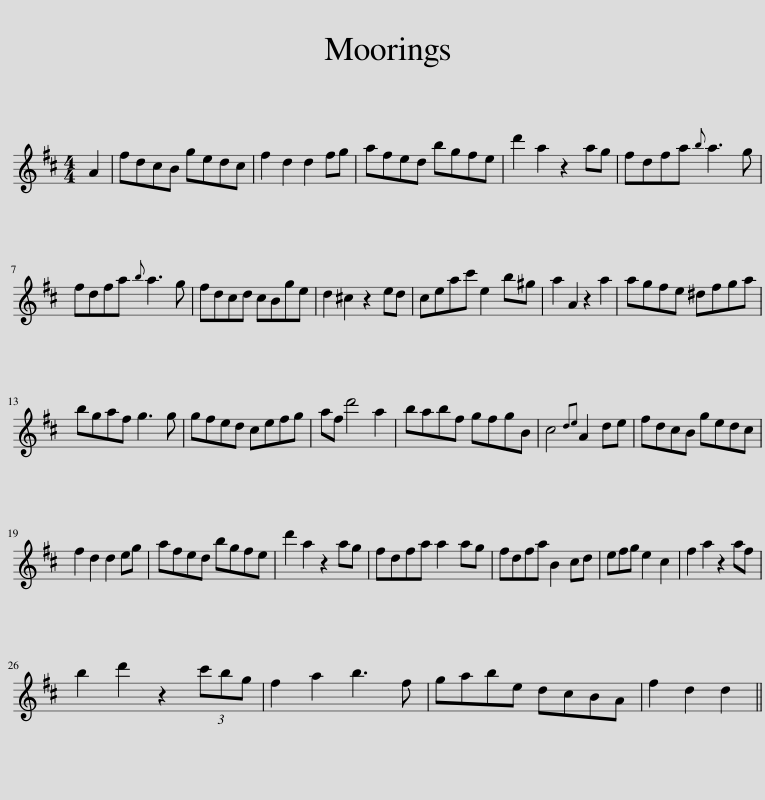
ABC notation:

X:1
L:1/8
M:4/4
I:linebreak $
K:D
V:1 treble
V:1
 A2 | fdcB gedc | f2 d2 d2 fg | afed bgfe | d'2 a2 z2 ag | %5
 fdfa{b} a3 g |$ fdfa{b} a3 g | fdcd cBge | d2 ^c2 z2 ed | ceac' e2 b^g | %10
 a2 A2 z2 a2 | agfe ^dfga |$ bgaf g3 g | gfed cefg | af d'4 a2 | %15
 babf gfgB | c4{de} A2 de | fdcB gedc |$ f2 d2 d2 eg | afed bgfe | %20
 d'2 a2 z2 ag | fdfa a2 ag | fdfa B2 cd | efg e2 c2 | f2 a2 z2 af |$ %25
 b2 d'2 z2 (3c'bg | f2 a2 b3 f | gabe dcBA | f2 d2 d2 || %29
